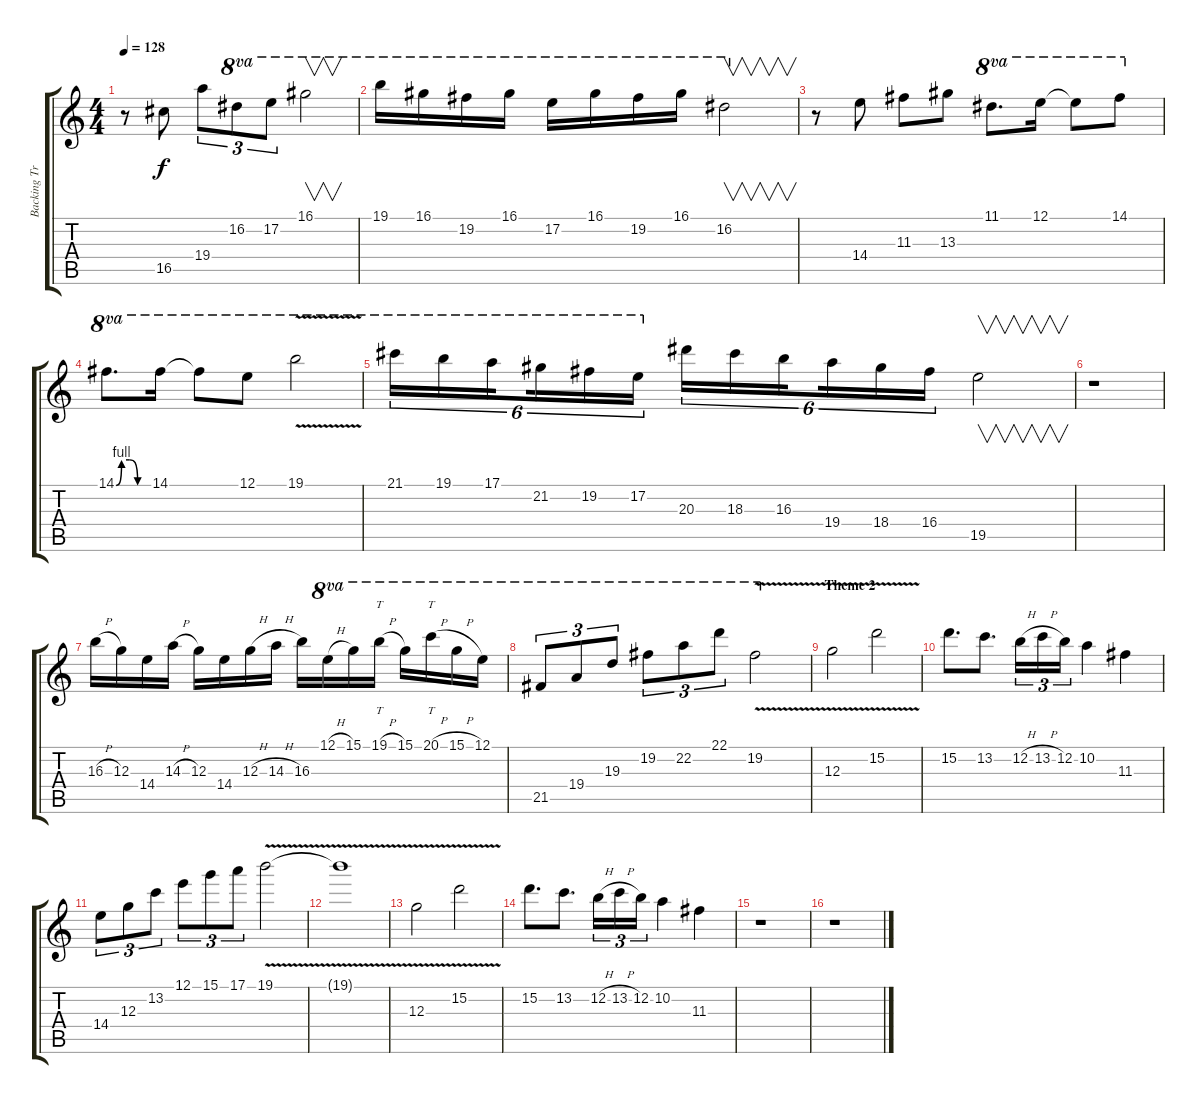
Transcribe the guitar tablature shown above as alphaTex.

\track ("Backing Track" "Backing Tr") {instrument distortionguitar}
\staff {score tabs}
\tuning (E4 B3 G3 D3 A2 E2) {hide}
\ts (4 4)
\tempo 128
\clef g2
\ks c
r.8{dy f} 16.5.8 19.4.8{tu (3 2)} 16.2.8{tu (3 2) ot 8va} 17.2.8{tu (3 2) ot 8va} 16.1.2{v ot 8va} |
19.1.16{ot 8va} 16.1.16{ot 8va} 19.2.16{ot 8va} 16.1.16{ot 8va} 17.2.16{ot 8va} 16.1.16{ot 8va} 19.2.16{ot 8va} 16.1.16{ot 8va} 16.2.2{v ot 8va} |
r.8 14.4.8 11.3.8 13.3.8 11.1.8{d ot 8va} 12.1.16{ot 8va} 12.1{t}.8{ot 8va} 14.1.8{ot 8va} |
14.1{be (custom 0 0 10 4 25 4 40 0 60 0)}.8{d ot 8va} 14.1.16{ot 8va} 14.1{t}.8{ot 8va} 12.1.8{ot 8va} 19.1{v}.2{ot 8va} |
21.1.16{tu (6 4) ot 8va} 19.1.16{tu (6 4) ot 8va} 17.1.16{tu (6 4) ot 8va beam splitsecondary} 21.2.16{tu (6 4) ot 8va} 19.2.16{tu (6 4) ot 8va} 17.2.16{tu (6 4) ot 8va} 20.3.16{tu (6 4)} 18.3.16{tu (6 4)} 16.3.16{tu (6 4) beam splitsecondary} 19.4.16{tu (6 4)} 18.4.16{tu (6 4)} 16.4.16{tu (6 4)} 19.5.2{v} |
r.1 |
16.3{h}.16 12.3.16 14.4.16 14.3{h}.16 12.3.16 14.4.16 12.3{h}.16 14.3{h}.16 16.3.16 12.1{h}.16{ot 8va} 15.1.16{ot 8va} 19.1{h}.16{tt ot 8va} 15.1.16{ot 8va} 20.1{h}.16{tt ot 8va} 15.1{h}.16{ot 8va} 12.1.16{ot 8va} |
21.5.8{tu (3 2) ot 8va} 19.4.8{tu (3 2) ot 8va} 19.3.8{tu (3 2) ot 8va} 19.2.8{tu (3 2) ot 8va} 22.2.8{tu (3 2) ot 8va} 22.1.8{tu (3 2) ot 8va} 19.2{v}.2{ot 8va} |
\section ("" "Theme 2")
12.3{v}.2 15.2{v}.2 |
15.2.8{d} 13.2.8{d} 12.2{h}.16{tu (3 2)} 13.2{h}.16{tu (3 2)} 12.2.16{tu (3 2)} 10.2.4 11.3.4 |
14.4.8{tu (3 2)} 12.3.8{tu (3 2)} 13.2.8{tu (3 2)} 12.1.8{tu (3 2)} 15.1.8{tu (3 2)} 17.1.8{tu (3 2)} 19.1{v}.2 |
19.1{v t}.1 |
12.3{v}.2 15.2{v}.2 |
15.2.8{d} 13.2.8{d} 12.2{h}.16{tu (3 2)} 13.2{h}.16{tu (3 2)} 12.2.16{tu (3 2)} 10.2.4 11.3.4 |
r.1 |
r.1
